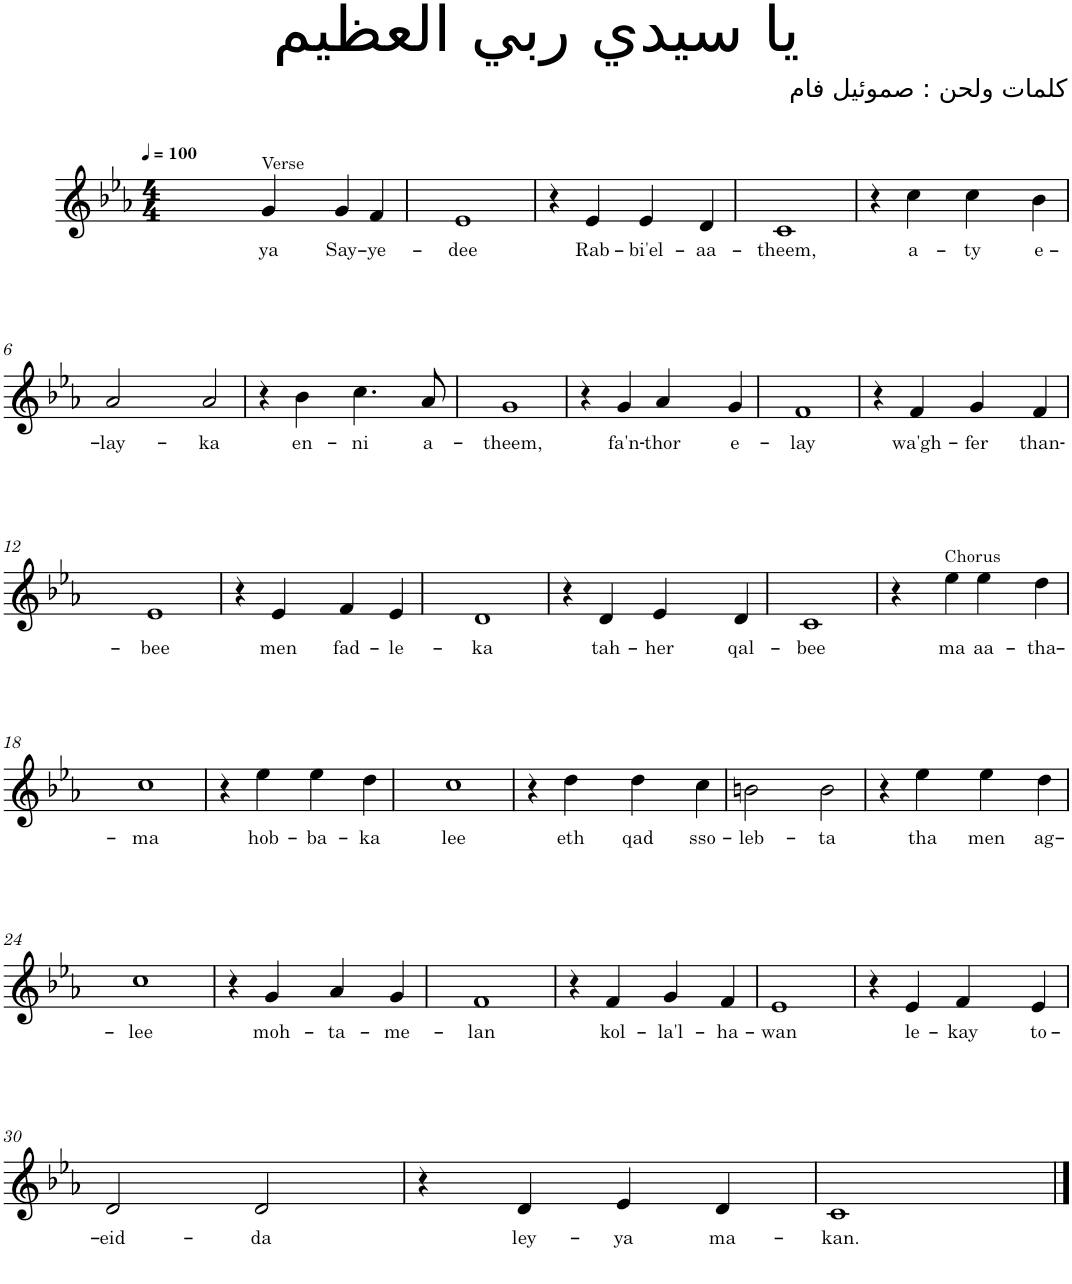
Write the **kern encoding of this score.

**kern	**text
*part1	*part1
*staff1	*staff1
*I"Accordion	*
*I'Acc	*
*clefG2	*
*k[b-e-a-]	*
*M4/4	*
*MM100	*
=1	=1
4ryy	.
!LO:TX:a:t=Verse	!
!	!LO:LY:b
4g/	ya
!	!LO:LY:b
4g/	Say-
!	!LO:LY:b
4f/	-ye-
=2	=2
!	!LO:LY:b
1e-	-dee
=3	=3
4r	.
!	!LO:LY:b
4e-/	Rab-
!	!LO:LY:b
4e-/	-bi'el-
!	!LO:LY:b
4d/	-aa-
=4	=4
!	!LO:LY:b
1c	-theem,
=5	=5
4r	.
!	!LO:LY:b
4cc\	a-
!	!LO:LY:b
4cc\	-ty
!	!LO:LY:b
4b-\	e-
!!LO:LB:g=z
=6	=6
!	!LO:LY:b
2a-/	-lay-
!	!LO:LY:b
2a-/	-ka
=7	=7
4r	.
!	!LO:LY:b
4b-\	en-
!	!LO:LY:b
4.cc\	-ni
!	!LO:LY:b
8a-/	a-
=8	=8
!	!LO:LY:b
1g	-theem,
=9	=9
4r	.
!	!LO:LY:b
4g/	fa'n-
!	!LO:LY:b
4a-/	-thor
!	!LO:LY:b
4g/	e-
=10	=10
!	!LO:LY:b
1f	-lay
=11	=11
4r	.
!	!LO:LY:b
4f/	wa'gh-
!	!LO:LY:b
4g/	-fer
!	!LO:LY:b
4f/	than-
!!LO:LB:g=z
=12	=12
!	!LO:LY:b
1e-	-bee
=13	=13
4r	.
!	!LO:LY:b
4e-/	men
!	!LO:LY:b
4f/	fad-
!	!LO:LY:b
4e-/	-le-
=14	=14
!	!LO:LY:b
1d	-ka
=15	=15
4r	.
!	!LO:LY:b
4d/	tah-
!	!LO:LY:b
4e-/	-her
!	!LO:LY:b
4d/	qal-
=16	=16
!	!LO:LY:b
1c	-bee
=17	=17
4r	.
!LO:TX:a:t=Chorus	!
!	!LO:LY:b
4ee-\	ma
!	!LO:LY:b
4ee-\	aa-
!	!LO:LY:b
4dd\	-tha-
!!LO:LB:g=z
=18	=18
!	!LO:LY:b
1cc	-ma
=19	=19
4r	.
!	!LO:LY:b
4ee-\	hob-
!	!LO:LY:b
4ee-\	-ba-
!	!LO:LY:b
4dd\	-ka
=20	=20
!	!LO:LY:b
1cc	lee
=21	=21
4r	.
!	!LO:LY:b
4dd\	eth
!	!LO:LY:b
4dd\	qad
!	!LO:LY:b
4cc\	sso-
=22	=22
!	!LO:LY:b
2bn\	-leb-
!	!LO:LY:b
2b\	-ta
=23	=23
4r	.
!	!LO:LY:b
4ee-\	tha
!	!LO:LY:b
4ee-\	men
!	!LO:LY:b
4dd\	ag-
!!LO:LB:g=z
=24	=24
!	!LO:LY:b
1cc	-lee
=25	=25
4r	.
!	!LO:LY:b
4g/	moh-
!	!LO:LY:b
4a-/	-ta-
!	!LO:LY:b
4g/	-me-
=26	=26
!	!LO:LY:b
1f	-lan
=27	=27
4r	.
!	!LO:LY:b
4f/	kol-
!	!LO:LY:b
4g/	-la'l-
!	!LO:LY:b
4f/	-ha-
=28	=28
!	!LO:LY:b
1e-	-wan
=29	=29
4r	.
!	!LO:LY:b
4e-/	le-
!	!LO:LY:b
4f/	-kay
!	!LO:LY:b
4e-/	to-
!!LO:LB:g=z
=30	=30
!	!LO:LY:b
2d/	-eid-
!	!LO:LY:b
2d/	-da
=31	=31
4r	.
!	!LO:LY:b
4d/	ley-
!	!LO:LY:b
4e-/	-ya
!	!LO:LY:b
4d/	ma-
=32	=32
!	!LO:LY:b
1c	-kan.
==	==
*-	*-
